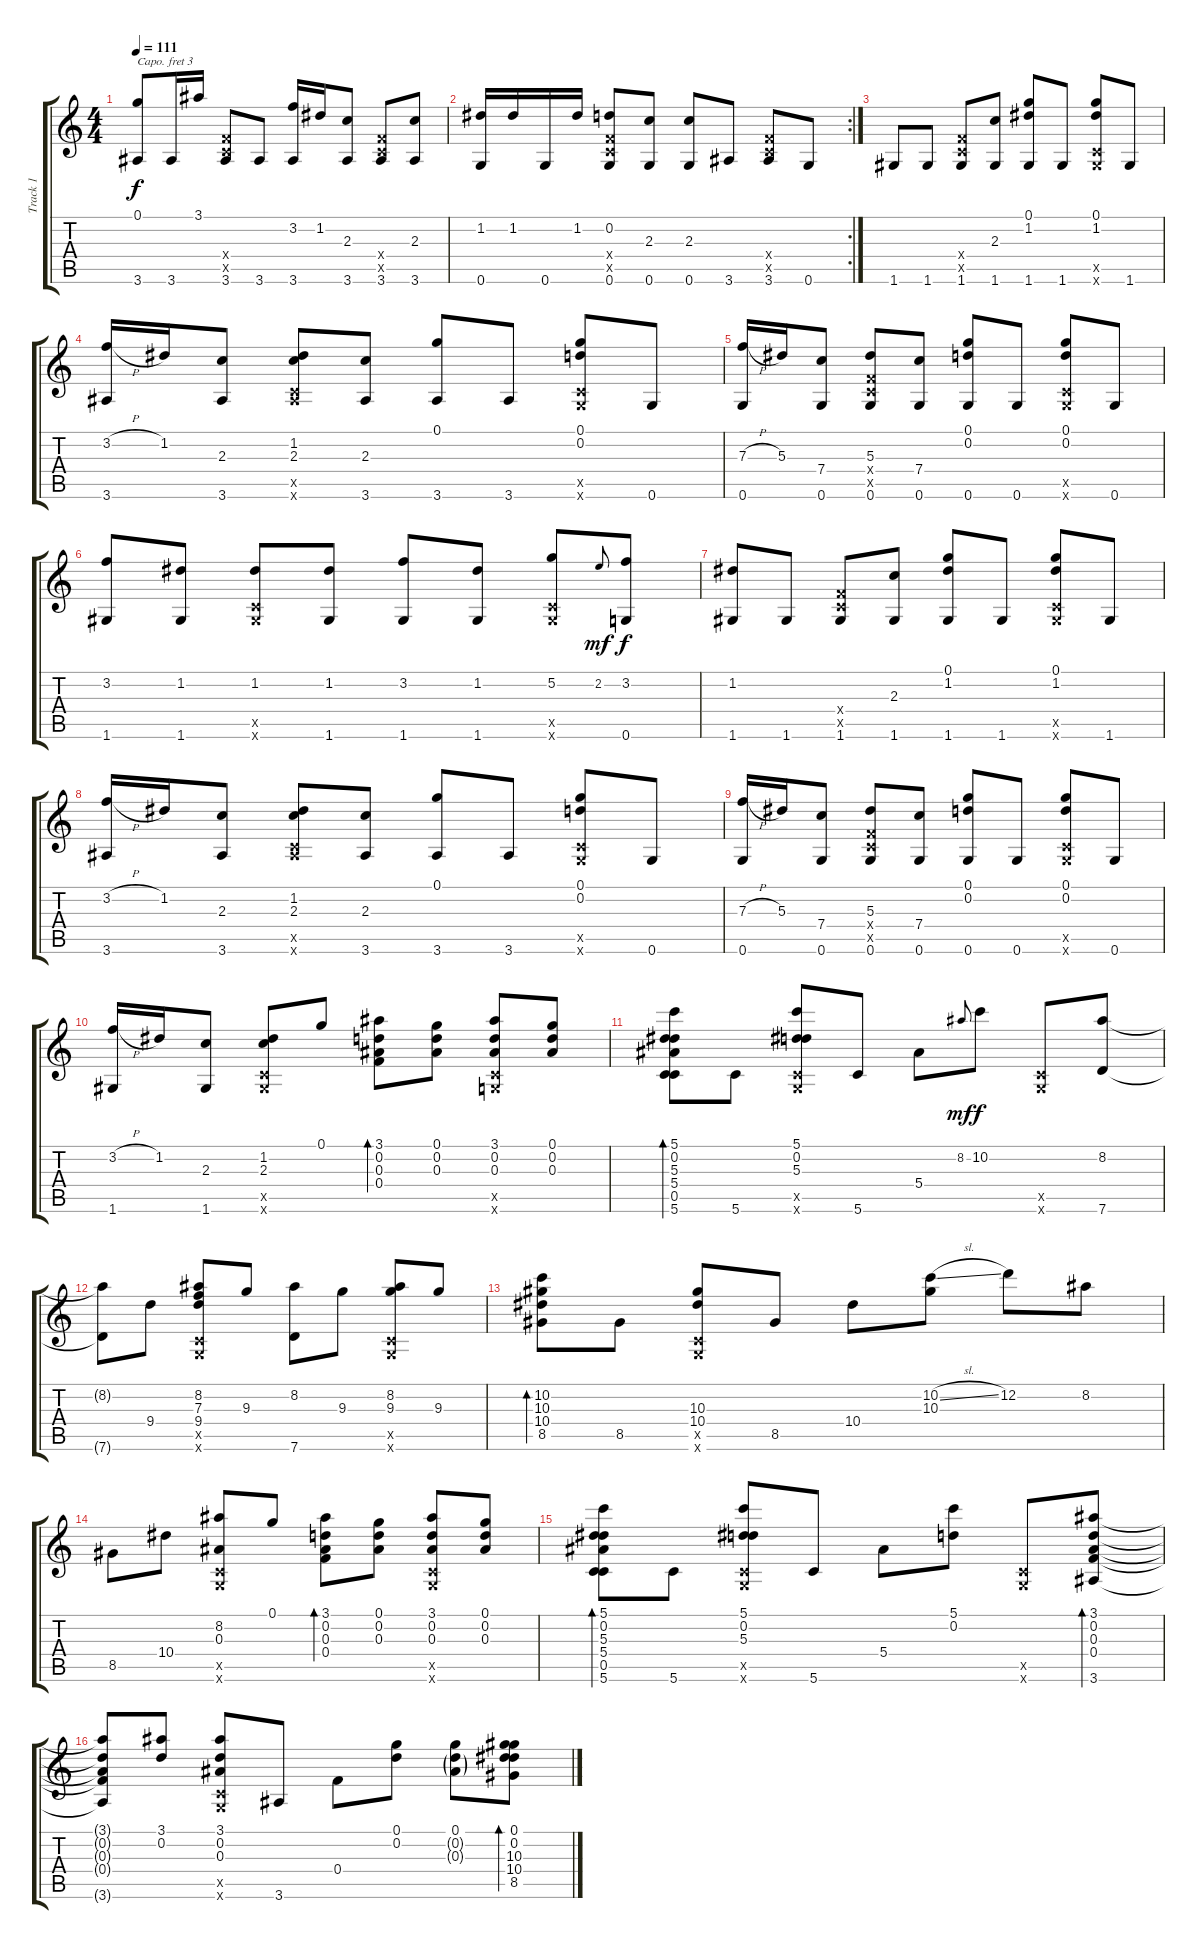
\track ("Track 1" "Track 1") {instrument acousticguitarsteel}
\staff {score tabs}
\capo 3
\tuning (E4 B3 G3 D3 A2 E2) {hide}
\ts (4 4)
\tempo 111
\clef g2
\ks c
(0.1 3.6).8{dy f} 3.6.16 3.1.16 (0.4{x} 0.5{x} 3.6).8 3.6.8 (3.2 3.6).16 1.2.16 (2.3 3.6).8 (0.4{x} 0.5{x} 3.6).8 (2.3 3.6).8 |
\rc 2
(1.2 0.6).16 1.2.16 0.6.16 1.2.16 (0.2 0.4{x} 0.5{x} 0.6).8 (2.3 0.6).8 (2.3 0.6).8 3.6.8 (0.4{x} 0.5{x} 3.6).8 0.6.8 |
1.6.8 1.6.8 (0.4{x} 0.5{x} 1.6).8 (2.3 1.6).8 (0.1 1.2 1.6).8 1.6.8 (0.1 1.2 0.5{x} 1.6{x}).8 1.6.8 |
(3.2{h} 3.6).16 1.2.16 (2.3 3.6).8 (1.2 2.3 0.5{x} 3.6{x}).8 (2.3 3.6).8 (0.1 3.6).8 3.6.8 (0.1 0.2 0.5{x} 0.6{x}).8 0.6.8 |
(7.3{h} 0.6).16 5.3.16 (7.4 0.6).8 (5.3 0.4{x} 0.5{x} 0.6).8 (7.4 0.6).8 (0.1 0.2 0.6).8 0.6.8 (0.1 0.2 0.5{x} 0.6{x}).8 0.6.8 |
(3.2 1.6).8 (1.2 1.6).8 (1.2 0.5{x} 1.6{x}).8 (1.2 1.6).8 (3.2 1.6).8 (1.2 1.6).8 (5.2 0.5{x} 1.6{x}).8 2.2.8{gr onbeat dy mf} (3.2 0.6).8{dy f} |
(1.2 1.6).8 1.6.8 (0.4{x} 0.5{x} 1.6).8 (2.3 1.6).8 (0.1 1.2 1.6).8 1.6.8 (0.1 1.2 0.5{x} 1.6{x}).8 1.6.8 |
(3.2{h} 3.6).16 1.2.16 (2.3 3.6).8 (1.2 2.3 0.5{x} 3.6{x}).8 (2.3 3.6).8 (0.1 3.6).8 3.6.8 (0.1 0.2 0.5{x} 0.6{x}).8 0.6.8 |
(7.3{h} 0.6).16 5.3.16 (7.4 0.6).8 (5.3 0.4{x} 0.5{x} 0.6).8 (7.4 0.6).8 (0.1 0.2 0.6).8 0.6.8 (0.1 0.2 0.5{x} 0.6{x}).8 0.6.8 |
(3.2{h} 1.6).16 1.2.16 (2.3 1.6).8 (1.2 2.3 0.5{x} 1.6{x}).8 0.1.8 (3.1 0.2 0.3 0.4).8{bd 60} (0.1 0.2 0.3).8 (3.1 0.2 0.3 0.5{x} 0.6{x}).8 (0.1 0.2 0.3).8 |
(5.1 0.2 5.3 5.4 0.5 5.6).8{bd 60} 5.6.8 (5.1 0.2 5.3 0.5{x} 0.6{x}).8 5.6.8 5.4.8 8.2.8{gr onbeat dy mf} 10.2.8{dy f} (0.5{x} 0.6{x}).8 (8.2 7.6).8 |
(8.2{t} 7.6{t}).8 9.4.8 (8.2 7.3 9.4 0.5{x} 0.6{x}).8 9.3.8 (8.2 7.6).8 9.3.8 (8.2 9.3 0.5{x} 0.6{x}).8 9.3.8 |
(10.2 10.3 10.4 8.5).8{bd 120} 8.5.8 (10.3 10.4 0.5{x} 0.6{x}).8 8.5.8 10.4.8 (10.2{sl} 10.3).8 12.2.8 8.2.8 |
8.5.8 10.4.8 (8.2 0.3 0.5{x} 0.6{x}).8 0.1.8 (3.1 0.2 0.3 0.4).8{bd 60} (0.1 0.2 0.3).8 (3.1 0.2 0.3 0.5{x} 0.6{x}).8 (0.1 0.2 0.3).8 |
(5.1 0.2 5.3 5.4 0.5 5.6).8{bd 60} 5.6.8 (5.1 0.2 5.3 0.5{x} 0.6{x}).8 5.6.8 5.4.8 (5.1 0.2).8 (0.5{x} 0.6{x}).8 (3.1 0.2 0.3 0.4 3.6).8{bd 120} |
(3.1{t} 0.2{t} 0.3{t} 0.4{t} 3.6{t}).8 (3.1 0.2).8 (3.1 0.2 0.3 0.5{x} 0.6{x}).8 3.6.8 0.4.8 (0.1 0.2).8 (0.1 0.2{g} 0.3{g}).8 (0.1 0.2 10.3 10.4 8.5).8{bd 60}
